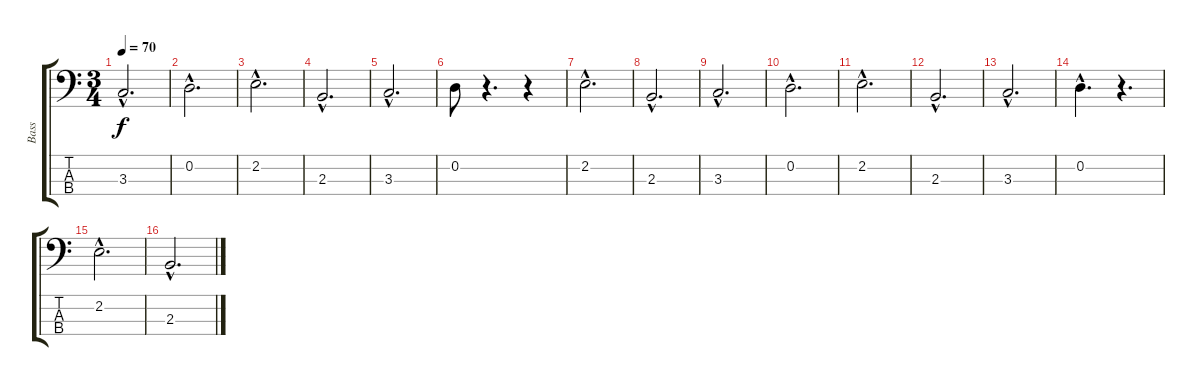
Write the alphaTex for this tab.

\track ("Bass" "Bass") {instrument electricbasspick}
\staff {score tabs}
\tuning (G2 D2 A1 E1) {hide}
\ts (3 4)
\tempo 70
\clef f4
\ks c
3.3{hac}.2{d dy f} |
0.2{hac}.2{d} |
2.2{hac}.2{d} |
2.3{hac}.2{d} |
3.3{hac}.2{d} |
0.2.8 r.4{d} r.4 |
2.2{hac}.2{d} |
2.3{hac}.2{d} |
3.3{hac}.2{d} |
0.2{hac}.2{d} |
2.2{hac}.2{d} |
2.3{hac}.2{d} |
3.3{hac}.2{d} |
0.2{hac}.4{d} r.4{d} |
2.2{hac}.2{d} |
2.3{hac}.2{d}
